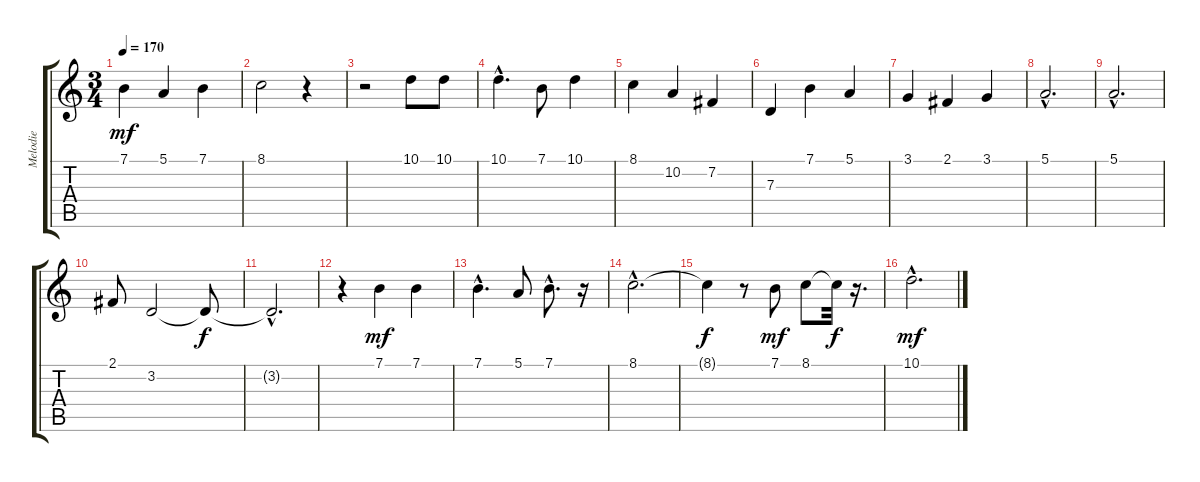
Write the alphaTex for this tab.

\track ("Melodie" "Melodie") {instrument oboe}
\staff {score tabs}
\tuning (E4 B3 G3 D3 A2 E2) {hide}
\ts (3 4)
\tempo 170
\clef g2
\ks c
7.1.4{dy mf} 5.1.4 7.1.4 |
8.1.2 r.4 |
r.2 10.1.8 10.1.8 |
10.1{hac}.4{d} 7.1.8 10.1.4 |
8.1.4 10.2.4 7.2.4 |
7.3.4 7.1.4 5.1.4 |
3.1.4 2.1.4 3.1.4 |
5.1{hac}.2{d} |
5.1{hac}.2{d} |
2.1.8 3.2.2 3.2{t}.8{dy f} |
3.2{hac t}.2{d} |
r.4 7.1.4{dy mf} 7.1.4 |
7.1{hac}.4{d} 5.1.8 7.1{hac}.8{d} r.16 |
8.1{hac}.2{d} |
8.1{t}.4{dy f} r.8 7.1.8{dy mf} 8.1.8 8.1{t}.32{dy f} r.16{d} |
10.1{hac}.2{d dy mf}
